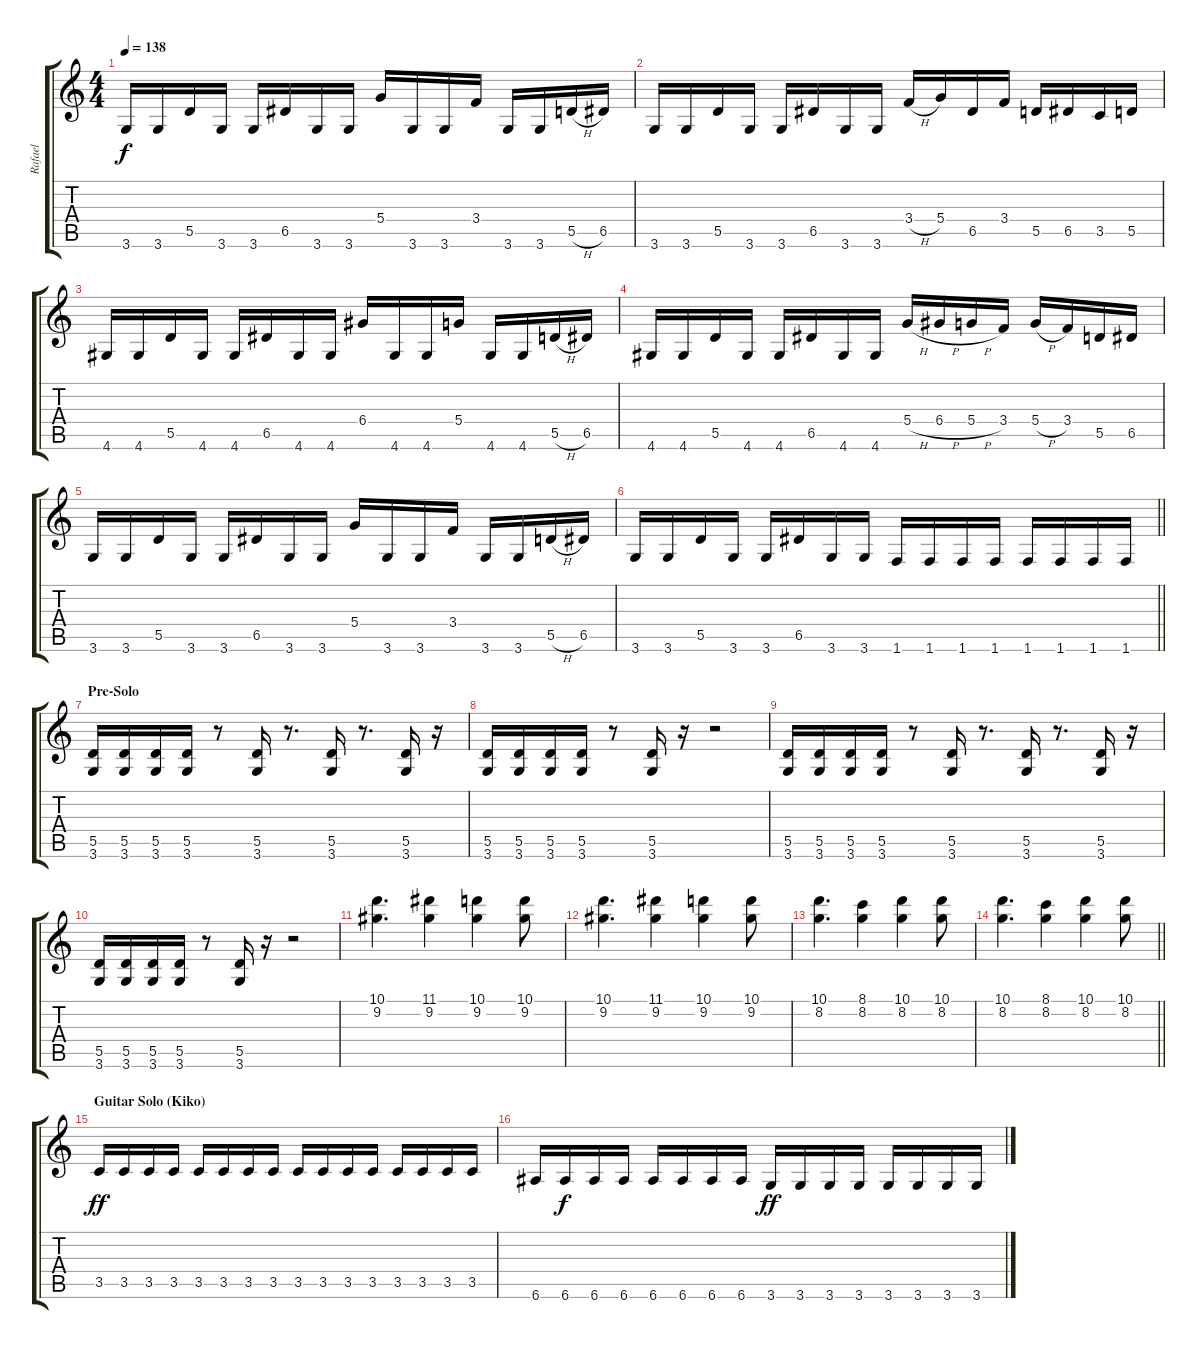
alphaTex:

\track ("Rafael" "Rafael") {instrument distortionguitar}
\staff {score tabs}
\tuning (E4 B3 G3 D3 A2 E2) {hide}
\ts (4 4)
\tempo 138
\clef g2
\ks c
3.6.16{dy f} 3.6.16 5.5.16 3.6.16 3.6.16 6.5.16 3.6.16 3.6.16 5.4.16 3.6.16 3.6.16 3.4.16 3.6.16 3.6.16 5.5{h}.16 6.5.16 |
3.6.16 3.6.16 5.5.16 3.6.16 3.6.16 6.5.16 3.6.16 3.6.16 3.4{h}.16 5.4.16 6.5.16 3.4.16 5.5.16 6.5.16 3.5.16 5.5.16 |
4.6.16 4.6.16 5.5.16 4.6.16 4.6.16 6.5.16 4.6.16 4.6.16 6.4.16 4.6.16 4.6.16 5.4.16 4.6.16 4.6.16 5.5{h}.16 6.5.16 |
4.6.16 4.6.16 5.5.16 4.6.16 4.6.16 6.5.16 4.6.16 4.6.16 5.4{h}.16 6.4{h}.16 5.4{h}.16 3.4.16 5.4{h}.16 3.4.16 5.5.16 6.5.16 |
3.6.16 3.6.16 5.5.16 3.6.16 3.6.16 6.5.16 3.6.16 3.6.16 5.4.16 3.6.16 3.6.16 3.4.16 3.6.16 3.6.16 5.5{h}.16 6.5.16 |
\barLineRight lightlight
3.6.16 3.6.16 5.5.16 3.6.16 3.6.16 6.5.16 3.6.16 3.6.16 1.6.16 1.6.16 1.6.16 1.6.16 1.6.16 1.6.16 1.6.16 1.6.16 |
\section ("" "Pre-Solo")
(5.5 3.6).16 (5.5 3.6).16 (5.5 3.6).16 (5.5 3.6).16 r.8 (5.5 3.6).16 r.8{d} (5.5 3.6).16 r.8{d} (5.5 3.6).16 r.16 |
(5.5 3.6).16 (5.5 3.6).16 (5.5 3.6).16 (5.5 3.6).16 r.8 (5.5 3.6).16 r.16 r.2 |
(5.5 3.6).16 (5.5 3.6).16 (5.5 3.6).16 (5.5 3.6).16 r.8 (5.5 3.6).16 r.8{d} (5.5 3.6).16 r.8{d} (5.5 3.6).16 r.16 |
(5.5 3.6).16 (5.5 3.6).16 (5.5 3.6).16 (5.5 3.6).16 r.8 (5.5 3.6).16 r.16 r.2 |
(10.1 9.2).4{d} (11.1 9.2).4 (10.1 9.2).4 (10.1 9.2).8 |
(10.1 9.2).4{d} (11.1 9.2).4 (10.1 9.2).4 (10.1 9.2).8 |
(10.1 8.2).4{d} (8.1 8.2).4 (10.1 8.2).4 (10.1 8.2).8 |
\barLineRight lightlight
(10.1 8.2).4{d} (8.1 8.2).4 (10.1 8.2).4 (10.1 8.2).8 |
\section ("" "Guitar Solo (Kiko)")
3.5.16{dy ff} 3.5.16 3.5.16 3.5.16 3.5.16 3.5.16 3.5.16 3.5.16 3.5.16 3.5.16 3.5.16 3.5.16 3.5.16 3.5.16 3.5.16 3.5.16 |
6.6.16 6.6.16{dy f} 6.6.16 6.6.16 6.6.16 6.6.16 6.6.16 6.6.16 3.6.16{dy ff} 3.6.16 3.6.16 3.6.16 3.6.16 3.6.16 3.6.16 3.6.16
